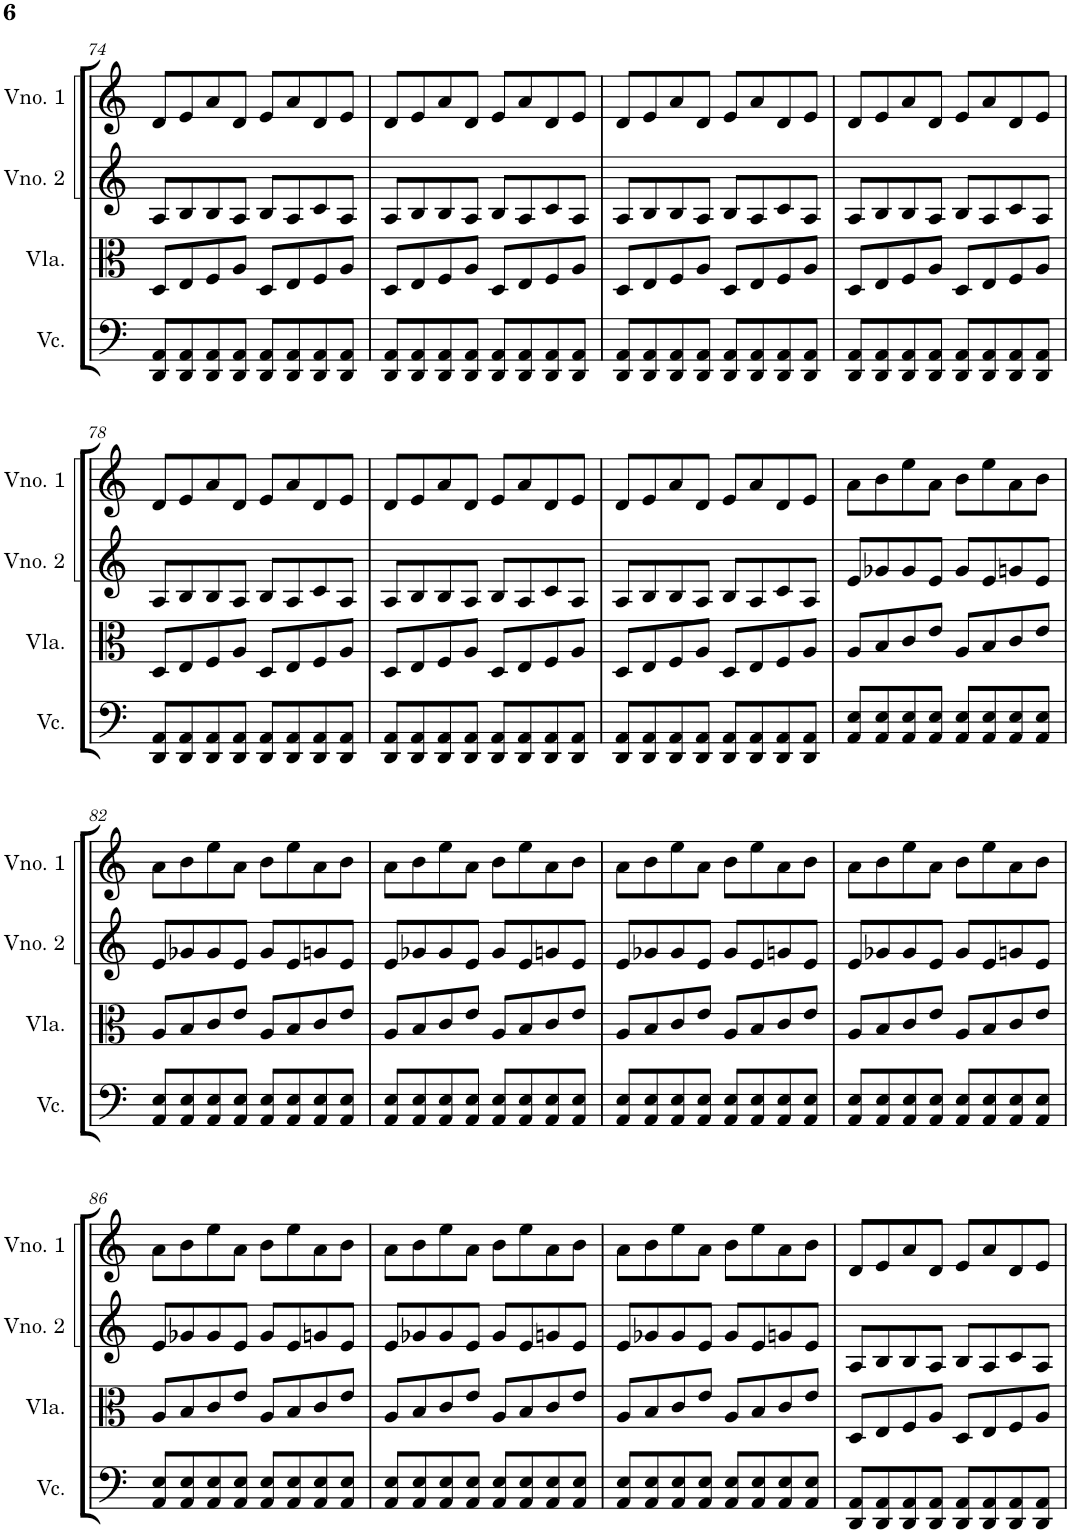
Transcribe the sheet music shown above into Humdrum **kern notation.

**kern	**kern	**kern	**kern
*part4	*part3	*part2	*part1
*staff4	*staff3	*staff2	*staff1
*I"Violoncelo	*I"Viola	*I"Violino 2	*I"Violino 1
*I'Vc.	*I'Vla.	*I'Vno. 2	*I'Vno. 1
!!LO:PB:g=z
*clefF4	*clefC3	*clefG2	*clefG2
*k[]	*k[]	*k[]	*k[]
*M4/4	*M4/4	*M4/4	*M4/4
=74	=74	=74	=74
8DD/ 8AA/L	8D/L	8A/L	8d/L
8DD/ 8AA/	8E/	8B/	8e/
8DD/ 8AA/	8F/	8B/	8a/
8DD/ 8AA/J	8A/J	8A/J	8d/J
8DD/ 8AA/L	8D/L	8B/L	8e/L
8DD/ 8AA/	8E/	8A/	8a/
8DD/ 8AA/	8F/	8c/	8d/
8DD/ 8AA/J	8A/J	8A/J	8e/J
=75	=75	=75	=75
8DD/ 8AA/L	8D/L	8A/L	8d/L
8DD/ 8AA/	8E/	8B/	8e/
8DD/ 8AA/	8F/	8B/	8a/
8DD/ 8AA/J	8A/J	8A/J	8d/J
8DD/ 8AA/L	8D/L	8B/L	8e/L
8DD/ 8AA/	8E/	8A/	8a/
8DD/ 8AA/	8F/	8c/	8d/
8DD/ 8AA/J	8A/J	8A/J	8e/J
=76	=76	=76	=76
8DD/ 8AA/L	8D/L	8A/L	8d/L
8DD/ 8AA/	8E/	8B/	8e/
8DD/ 8AA/	8F/	8B/	8a/
8DD/ 8AA/J	8A/J	8A/J	8d/J
8DD/ 8AA/L	8D/L	8B/L	8e/L
8DD/ 8AA/	8E/	8A/	8a/
8DD/ 8AA/	8F/	8c/	8d/
8DD/ 8AA/J	8A/J	8A/J	8e/J
=77	=77	=77	=77
8DD/ 8AA/L	8D/L	8A/L	8d/L
8DD/ 8AA/	8E/	8B/	8e/
8DD/ 8AA/	8F/	8B/	8a/
8DD/ 8AA/J	8A/J	8A/J	8d/J
8DD/ 8AA/L	8D/L	8B/L	8e/L
8DD/ 8AA/	8E/	8A/	8a/
8DD/ 8AA/	8F/	8c/	8d/
8DD/ 8AA/J	8A/J	8A/J	8e/J
!!LO:LB:g=z
=78	=78	=78	=78
8DD/ 8AA/L	8D/L	8A/L	8d/L
8DD/ 8AA/	8E/	8B/	8e/
8DD/ 8AA/	8F/	8B/	8a/
8DD/ 8AA/J	8A/J	8A/J	8d/J
8DD/ 8AA/L	8D/L	8B/L	8e/L
8DD/ 8AA/	8E/	8A/	8a/
8DD/ 8AA/	8F/	8c/	8d/
8DD/ 8AA/J	8A/J	8A/J	8e/J
=79	=79	=79	=79
8DD/ 8AA/L	8D/L	8A/L	8d/L
8DD/ 8AA/	8E/	8B/	8e/
8DD/ 8AA/	8F/	8B/	8a/
8DD/ 8AA/J	8A/J	8A/J	8d/J
8DD/ 8AA/L	8D/L	8B/L	8e/L
8DD/ 8AA/	8E/	8A/	8a/
8DD/ 8AA/	8F/	8c/	8d/
8DD/ 8AA/J	8A/J	8A/J	8e/J
=80	=80	=80	=80
8DD/ 8AA/L	8D/L	8A/L	8d/L
8DD/ 8AA/	8E/	8B/	8e/
8DD/ 8AA/	8F/	8B/	8a/
8DD/ 8AA/J	8A/J	8A/J	8d/J
8DD/ 8AA/L	8D/L	8B/L	8e/L
8DD/ 8AA/	8E/	8A/	8a/
8DD/ 8AA/	8F/	8c/	8d/
8DD/ 8AA/J	8A/J	8A/J	8e/J
=81	=81	=81	=81
8AA/ 8E/L	8A/L	8e/L	8a\L
8AA/ 8E/	8B/	8g-X/	8b\
8AA/ 8E/	8c/	8g-/	8ee\
8AA/ 8E/J	8e/J	8e/J	8a\J
8AA/ 8E/L	8A/L	8g-/L	8b\L
8AA/ 8E/	8B/	8e/	8ee\
8AA/ 8E/	8c/	8gn/	8a\
8AA/ 8E/J	8e/J	8e/J	8b\J
!!LO:LB:g=z
=82	=82	=82	=82
8AA/ 8E/L	8A/L	8e/L	8a\L
8AA/ 8E/	8B/	8g-X/	8b\
8AA/ 8E/	8c/	8g-/	8ee\
8AA/ 8E/J	8e/J	8e/J	8a\J
8AA/ 8E/L	8A/L	8g-/L	8b\L
8AA/ 8E/	8B/	8e/	8ee\
8AA/ 8E/	8c/	8gn/	8a\
8AA/ 8E/J	8e/J	8e/J	8b\J
=83	=83	=83	=83
8AA/ 8E/L	8A/L	8e/L	8a\L
8AA/ 8E/	8B/	8g-X/	8b\
8AA/ 8E/	8c/	8g-/	8ee\
8AA/ 8E/J	8e/J	8e/J	8a\J
8AA/ 8E/L	8A/L	8g-/L	8b\L
8AA/ 8E/	8B/	8e/	8ee\
8AA/ 8E/	8c/	8gn/	8a\
8AA/ 8E/J	8e/J	8e/J	8b\J
=84	=84	=84	=84
8AA/ 8E/L	8A/L	8e/L	8a\L
8AA/ 8E/	8B/	8g-X/	8b\
8AA/ 8E/	8c/	8g-/	8ee\
8AA/ 8E/J	8e/J	8e/J	8a\J
8AA/ 8E/L	8A/L	8g-/L	8b\L
8AA/ 8E/	8B/	8e/	8ee\
8AA/ 8E/	8c/	8gn/	8a\
8AA/ 8E/J	8e/J	8e/J	8b\J
=85	=85	=85	=85
8AA/ 8E/L	8A/L	8e/L	8a\L
8AA/ 8E/	8B/	8g-X/	8b\
8AA/ 8E/	8c/	8g-/	8ee\
8AA/ 8E/J	8e/J	8e/J	8a\J
8AA/ 8E/L	8A/L	8g-/L	8b\L
8AA/ 8E/	8B/	8e/	8ee\
8AA/ 8E/	8c/	8gn/	8a\
8AA/ 8E/J	8e/J	8e/J	8b\J
!!LO:LB:g=z
=86	=86	=86	=86
8AA/ 8E/L	8A/L	8e/L	8a\L
8AA/ 8E/	8B/	8g-X/	8b\
8AA/ 8E/	8c/	8g-/	8ee\
8AA/ 8E/J	8e/J	8e/J	8a\J
8AA/ 8E/L	8A/L	8g-/L	8b\L
8AA/ 8E/	8B/	8e/	8ee\
8AA/ 8E/	8c/	8gn/	8a\
8AA/ 8E/J	8e/J	8e/J	8b\J
=87	=87	=87	=87
8AA/ 8E/L	8A/L	8e/L	8a\L
8AA/ 8E/	8B/	8g-X/	8b\
8AA/ 8E/	8c/	8g-/	8ee\
8AA/ 8E/J	8e/J	8e/J	8a\J
8AA/ 8E/L	8A/L	8g-/L	8b\L
8AA/ 8E/	8B/	8e/	8ee\
8AA/ 8E/	8c/	8gn/	8a\
8AA/ 8E/J	8e/J	8e/J	8b\J
=88	=88	=88	=88
8AA/ 8E/L	8A/L	8e/L	8a\L
8AA/ 8E/	8B/	8g-X/	8b\
8AA/ 8E/	8c/	8g-/	8ee\
8AA/ 8E/J	8e/J	8e/J	8a\J
8AA/ 8E/L	8A/L	8g-/L	8b\L
8AA/ 8E/	8B/	8e/	8ee\
8AA/ 8E/	8c/	8gn/	8a\
8AA/ 8E/J	8e/J	8e/J	8b\J
=89	=89	=89	=89
8DD/ 8AA/L	8D/L	8A/L	8d/L
8DD/ 8AA/	8E/	8B/	8e/
8DD/ 8AA/	8F/	8B/	8a/
8DD/ 8AA/J	8A/J	8A/J	8d/J
8DD/ 8AA/L	8D/L	8B/L	8e/L
8DD/ 8AA/	8E/	8A/	8a/
8DD/ 8AA/	8F/	8c/	8d/
8DD/ 8AA/J	8A/J	8A/J	8e/J
=	=	=	=
*-	*-	*-	*-
